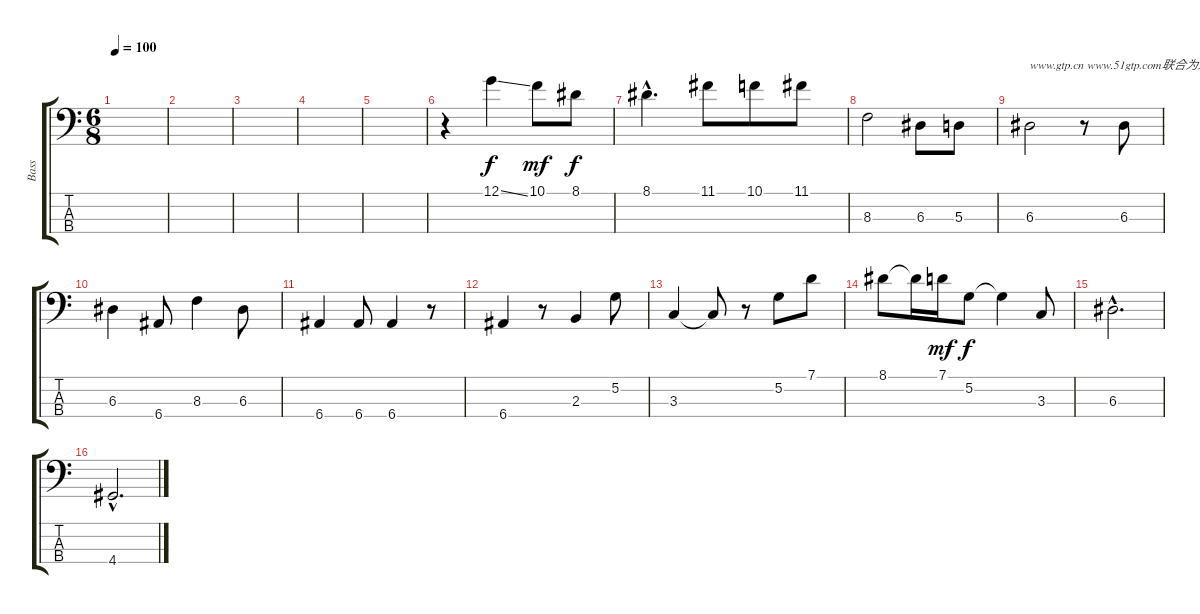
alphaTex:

\track ("Bass" "Bass") {instrument electricbassfinger}
\staff {score tabs}
\tuning (G2 D2 A1 E1) {hide}
\ts (6 8)
\tempo 100
\clef f4
\ks c
|
|
|
|
|
r.4 12.1{ss}.4 10.1.8{dy mf} 8.1.8{dy f} |
8.1{hac}.4{d} 11.1.8 10.1.8 11.1.8 |
8.3.2 6.3.8 5.3.8 |
6.3.2{txt "www.gtp.cn www.51gtp.com联合为您提供优秀的GTP!"} r.8 6.3.8 |
6.3.4 6.4.8 8.3.4 6.3.8 |
6.4.4 6.4.8 6.4.4 r.8 |
6.4.4 r.8 2.3.4 5.2.8 |
3.3.4 3.3{t}.8 r.8 5.2.8 7.1.8 |
8.1.8 8.1{t}.16 7.1.16{dy mf} 5.2.8{dy f} 5.2{t}.4 3.3.8 |
6.3{hac}.2{d} |
4.4{hac}.2{d}
